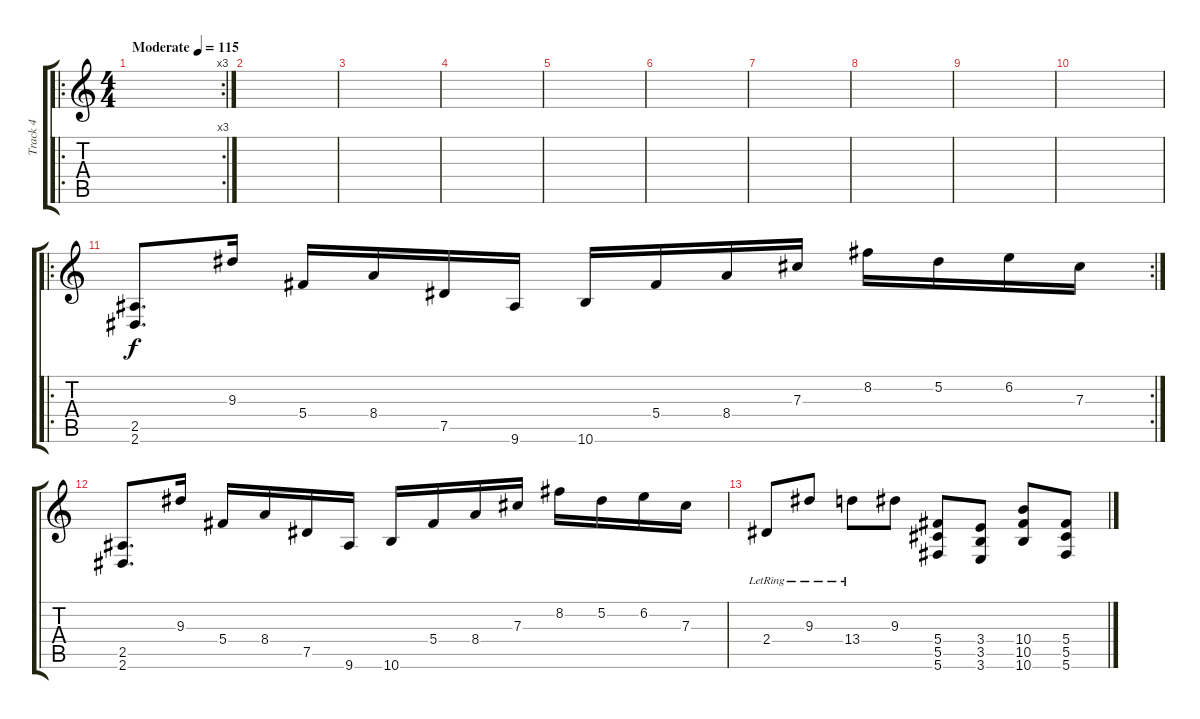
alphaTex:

\track ("Track 4" "Track 4") {instrument distortionguitar}
\staff {score tabs}
\tuning (Eb4 Bb3 Gb3 Db3 Ab2 Db2) {hide}
\ro
\rc 3
\ts (4 4)
\tempo (115 "Moderate")
\clef g2
\ks c
|
|
|
|
|
|
|
|
|
|
\ro
\rc 2
(2.5 2.6).8{d} 9.3.16 5.4.16 8.4.16 7.5.16 9.6.16 10.6.16 5.4.16 8.4.16 7.3.16 8.2.16 5.2.16 6.2.16 7.3.16 |
(2.5 2.6).8{d} 9.3.16 5.4.16 8.4.16 7.5.16 9.6.16 10.6.16 5.4.16 8.4.16 7.3.16 8.2.16 5.2.16 6.2.16 7.3.16 |
2.4{lr}.8 9.3{lr}.8 13.4{lr}.8 9.3.8 (5.4 5.5 5.6).8 (3.4 3.5 3.6).8 (10.4 10.5 10.6).8 (5.4 5.5 5.6).8
